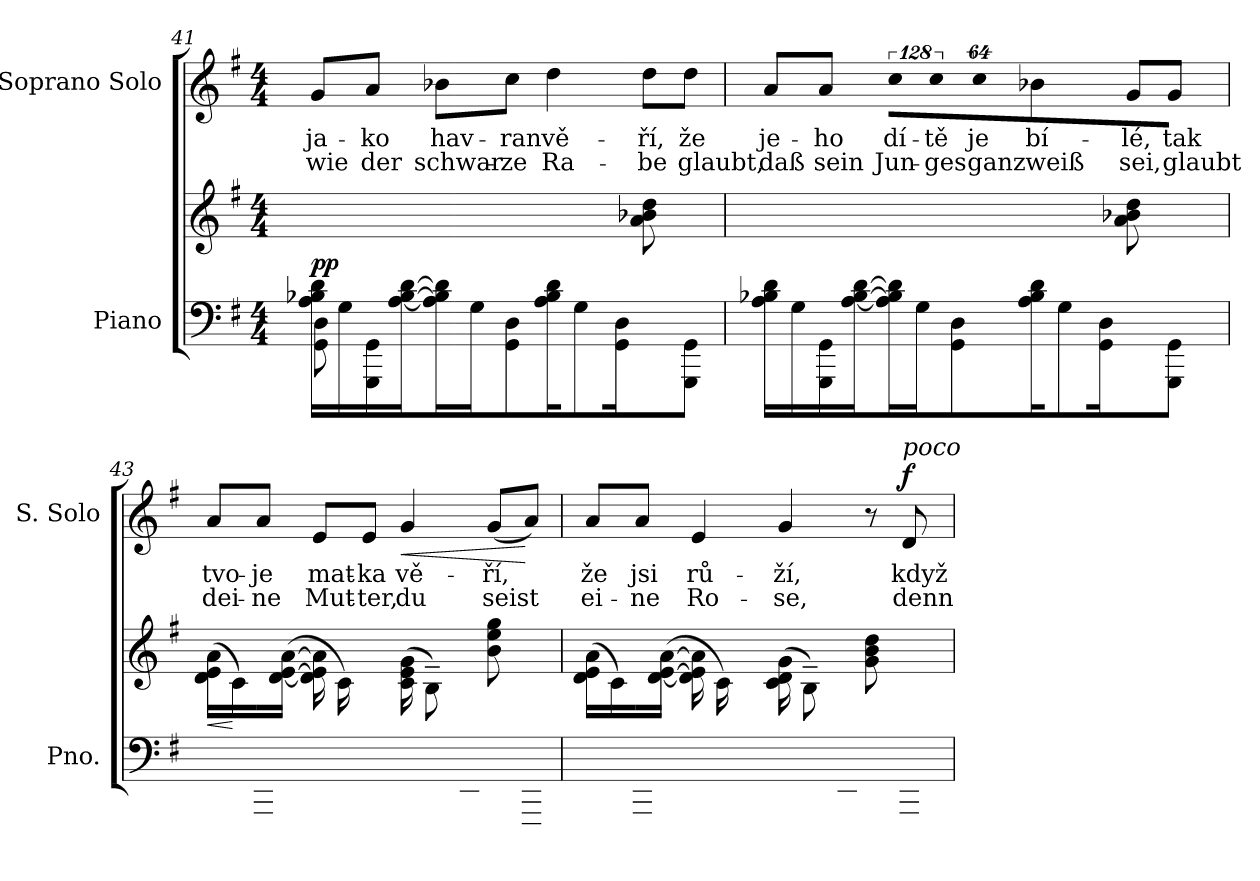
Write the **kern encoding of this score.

**kern	**kern	**dynam	**kern	**text	**text	**dynam
*part2	*part2	*part2	*part1	*part1	*part1	*part1
*staff3	*staff2	*staff2/3	*staff1	*staff1	*staff1	*staff1
*I"Piano	*	*	*I"Soprano Solo	*	*	*
*I'Pno.	*	*	*I'S. Solo	*	*	*
!!LO:PB:g=z
*clefF4	*clefG2	*	*clefG2	*	*	*
*k[f#]	*k[f#]	*	*k[f#]	*	*	*
*G:	*G:	*	*G:	*	*	*
*M4/4	*M4/4	*	*M4/4	*	*	*
*MM56	*MM56	*	*MM56	*	*	*
=41	=41	=41	=41	=41	=41	=41
*^	*^	*	*	*	*	*
!	!	!	!	!	!	!LO:LY:b:color=#000000	!LO:LY:b:color=#000000	!
16Ai/ 16B-Xi 16diLL	8GGi\ 8Di	1ryy	2.ryy	pp	8gi/L	ja-	wie	.
16Gi/	.	.	.	.	.	.	.	.
!	!	!	!	!	!	!LO:LY:b:color=#000000	!LO:LY:b:color=#000000	!
16GGGi/ 16GGi	2..ryy	.	.	.	8ai/J	-ko	der	.
[>16Ai/ [>16B-i [>16diJJ	.	.	.	.	.	.	.	.
!	!	!	!	!	!	!LO:LY:b:color=#000000	!LO:LY:b:color=#000000	!
16Ai\] 16B-i] 16di]LL	.	.	.	.	8b-Xi\L	hav-	schwar-	.
16Gi\J	.	.	.	.	.	.	.	.
!	!	!	!	!	!	!LO:LY:b:color=#000000	!LO:LY:b:color=#000000	!
8GGi\ 8DiJ	.	.	.	.	8cci\J	-ran	-ze	.
!	!	!	!	!	!	!LO:LY:b:color=#000000	!LO:LY:b:color=#000000	!
16Ai\ 16B-i 16diKL	.	.	.	.	4ddi\	vě-	Ra-	.
8Gi\	.	.	.	.	.	.	.	.
16GGi\ 16DiJk	.	.	.	.	.	.	.	.
!	!	!	!	!	!	!LO:LY:b:color=#000000	!LO:LY:b:color=#000000	!
8ryy	.	.	8ai\ 8b-Xi 8ddiL	.	8ddi\L	-ří,	-be	.
!	!	!	!	!	!	!LO:LY:b:color=#000000	!LO:LY:b:color=#000000	!
8GGGi/ 8GGiJ	.	.	8ryy	.	8ddi\J	že	glaubt,	.
*v	*v	*	*	*	*	*	*	*
=42	=42	=42	=42	=42	=42	=42	=42
!	!	!	!	!	!LO:LY:b:color=#000000	!LO:LY:b:color=#000000	!
16Ai/ 16B-Xi 16diLL	1ryy	2.ryy	.	8ai/L	je-	daß	.
16Gi/	.	.	.	.	.	.	.
!	!	!	!	!	!LO:LY:b:color=#000000	!LO:LY:b:color=#000000	!
16GGGi/ 16GGi	.	.	.	8ai/J	-ho	sein	.
[<16Ai/ [>16B-i [>16diJJ	.	.	.	.	.	.	.
!	!	!	!	!LO:N:vis=8	!	!	!
!	!	!	!	!	!LO:LY:b:color=#000000	!LO:LY:b:color=#000000	!
16Ai\] 16B-i] 16di]LL	.	.	.	1024%85cci\L	dí-	Jun-	.
16Gi\J	.	.	.	.	.	.	.
!	!	!	!	!LO:N:vis=8	!	!	!
!	!	!	!	!	!LO:LY:b:color=#000000	!LO:LY:b:color=#000000	!
.	.	.	.	1024%85cci\	-tě	-ges	.
8GGi\ 8DiJ	.	.	.	.	.	.	.
!	!	!	!	!LO:N:vis=8	!	!	!
!	!	!	!	!	!LO:LY:b:color=#000000	!LO:LY:b:color=#000000	!
.	.	.	.	512%43cci\J	je	ganz	.
!	!	!	!	!	!LO:LY:b:color=#000000	!LO:LY:b:color=#000000	!
16Ai\ 16B-i 16diKL	.	.	.	4b-Xi\	bí-	weiß	.
8Gi\	.	.	.	.	.	.	.
16GGi\ 16DiJk	.	.	.	.	.	.	.
!	!	!	!	!	!LO:LY:b:color=#000000	!LO:LY:b:color=#000000	!
8ryy	.	8ai\ 8b-Xi 8ddiL	.	8gi/L	-lé,	sei,	.
!	!	!	!	!	!LO:LY:b:color=#000000	!LO:LY:b:color=#000000	!
8GGGi/ 8GGiJ	.	8ryy	.	8gi/J	tak	glaubt	.
!!LO:LB:g=z
=43	=43	=43	=43	=43	=43	=43	=43
*^	*	*	*	*	*	*	*
!	!	!	!	!LO:HP:b	!	!	!	!
*	*	*v	*v	*	*	*	*	*
*	*	*^	*	*	*	*	*
!	!	!	!	!	!	!LO:LY:b:color=#000000	!LO:LY:b:color=#000000	!
*	*	*v	*v	*	*	*	*	*
8ryy	1ryy	(16di\ 16ei 16aiLL	<	8ai/L	tvo-	dei-	.
.	.	16ci\)	[	.	.	.	.
!	!	!	!	!	!LO:LY:b:color=#000000	!LO:LY:b:color=#000000	!
16AAAi/ 16AAi	.	16ryy	.	8ai/J	-je	-ne	.
8.ryy	.	([<16di\ [>16ei [>16aiJJ	.	.	.	.	.
!	!	!	!	!	!LO:LY:b:color=#000000	!LO:LY:b:color=#000000	!
.	.	16di\] 16ei] 16ai]LL	.	8ei/L	mat-	Mut-	.
.	.	16ci\J)	.	.	.	.	.
!	!	!	!	!	!LO:LY:b:color=#000000	!LO:LY:b:color=#000000	!
8AAi/ 8EiJ	.	8ryy	.	8ei/J	-ka	-ter,	.
!	!	!	!	!	!LO:LY:b:color=#000000	!LO:LY:b:color=#000000	!LO:HP:b
8.ryy	.	(16ci\ 16ei 16giKL	.	4gi/	vě-	du	<
.	.	8B~i\)	.	.	.	.	.
16EEi/ 16EiJk	.	16ryy	.	.	.	.	.
!	!	!	!	!	!LO:LY:b:color=#000000	!LO:LY:b:color=#000000	!
8ryy	.	8bi\ 8eei 8ggiL	.	(8gi/L	-ří,	seist	.
8EEEi/ 8EEiJ	.	8ryy	.	8ai/J)	.	.	[
=44	=44	=44	=44	=44	=44	=44	=44
!	!	!	!	!	!LO:LY:b:color=#000000	!LO:LY:b:color=#000000	!
8ryy	1ryy	(16di\ 16ei 16aiLL	.	8ai/L	že	ei-	.
.	.	16ci\)	.	.	.	.	.
!	!	!	!	!	!LO:LY:b:color=#000000	!LO:LY:b:color=#000000	!
16AAAi/ 16AAi	.	16ryy	.	8ai/J	jsi	-ne	.
8.ryy	.	([<16di\ [>16ei [>16aiJJ	.	.	.	.	.
!	!	!	!	!	!LO:LY:b:color=#000000	!LO:LY:b:color=#000000	!
.	.	16di\] 16ei] 16ai]LL	.	4ei/	rů-	Ro-	.
.	.	16ci\J)	.	.	.	.	.
8AAi/ 8EiJ	.	8ryy	.	.	.	.	.
!	!	!	!	!	!LO:LY:b:color=#000000	!LO:LY:b:color=#000000	!
8.ryy	.	(16ci\ 16di 16giKL	.	4gi/	-ží,	-se,	.
.	.	8B~i\)	.	.	.	.	.
16EEi/ 16EiJk	.	16ryy	.	.	.	.	.
8ryy	.	8gi\ 8bi 8ddiL	.	8r	.	.	.
!	!	!	!	!LO:TX:a:i:t=poco	!	!	!
!	!	!	!	!	!LO:LY:b:color=#000000	!LO:LY:b:color=#000000	!
8GGGi/ 8GGiJ	.	8ryy	.	8di/	když	denn	f
*v	*v	*	*	*	*	*	*
=	=	=	=	=	=	=
*-	*-	*-	*-	*-	*-	*-
